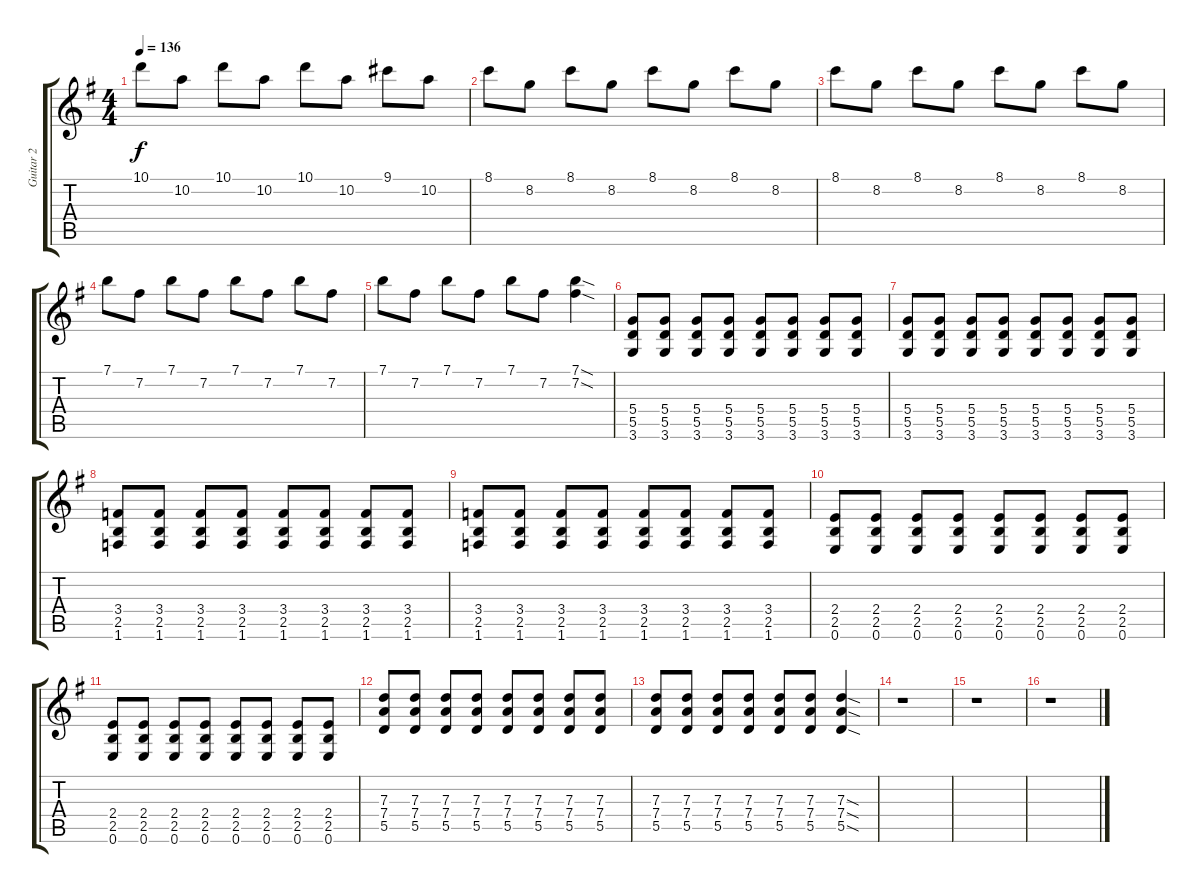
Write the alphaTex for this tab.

\track ("Guitar 2" "Guitar 2") {instrument overdrivenguitar}
\staff {score tabs}
\tuning (E4 B3 G3 D3 A2 E2) {hide}
\ts (4 4)
\tempo 136
\clef g2
\ks g
10.1.8{dy f} 10.2.8 10.1.8 10.2.8 10.1.8 10.2.8 9.1.8 10.2.8 |
8.1.8 8.2.8 8.1.8 8.2.8 8.1.8 8.2.8 8.1.8 8.2.8 |
8.1.8 8.2.8 8.1.8 8.2.8 8.1.8 8.2.8 8.1.8 8.2.8 |
7.1.8 7.2.8 7.1.8 7.2.8 7.1.8 7.2.8 7.1.8 7.2.8 |
7.1.8 7.2.8 7.1.8 7.2.8 7.1.8 7.2.8 (7.1{sod} 7.2{sod}).4 |
(5.4 5.5 3.6).8 (5.4 5.5 3.6).8 (5.4 5.5 3.6).8 (5.4 5.5 3.6).8 (5.4 5.5 3.6).8 (5.4 5.5 3.6).8 (5.4 5.5 3.6).8 (5.4 5.5 3.6).8 |
(5.4 5.5 3.6).8 (5.4 5.5 3.6).8 (5.4 5.5 3.6).8 (5.4 5.5 3.6).8 (5.4 5.5 3.6).8 (5.4 5.5 3.6).8 (5.4 5.5 3.6).8 (5.4 5.5 3.6).8 |
(3.4 2.5 1.6).8 (3.4 2.5 1.6).8 (3.4 2.5 1.6).8 (3.4 2.5 1.6).8 (3.4 2.5 1.6).8 (3.4 2.5 1.6).8 (3.4 2.5 1.6).8 (3.4 2.5 1.6).8 |
(3.4 2.5 1.6).8 (3.4 2.5 1.6).8 (3.4 2.5 1.6).8 (3.4 2.5 1.6).8 (3.4 2.5 1.6).8 (3.4 2.5 1.6).8 (3.4 2.5 1.6).8 (3.4 2.5 1.6).8 |
(2.4 2.5 0.6).8 (2.4 2.5 0.6).8 (2.4 2.5 0.6).8 (2.4 2.5 0.6).8 (2.4 2.5 0.6).8 (2.4 2.5 0.6).8 (2.4 2.5 0.6).8 (2.4 2.5 0.6).8 |
(2.4 2.5 0.6).8 (2.4 2.5 0.6).8 (2.4 2.5 0.6).8 (2.4 2.5 0.6).8 (2.4 2.5 0.6).8 (2.4 2.5 0.6).8 (2.4 2.5 0.6).8 (2.4 2.5 0.6).8 |
(7.3 7.4 5.5).8 (7.3 7.4 5.5).8 (7.3 7.4 5.5).8 (7.3 7.4 5.5).8 (7.3 7.4 5.5).8 (7.3 7.4 5.5).8 (7.3 7.4 5.5).8 (7.3 7.4 5.5).8 |
(7.3 7.4 5.5).8 (7.3 7.4 5.5).8 (7.3 7.4 5.5).8 (7.3 7.4 5.5).8 (7.3 7.4 5.5).8 (7.3 7.4 5.5).8 (7.3{sod} 7.4{sod} 5.5{sod}).4 |
r.1 |
r.1 |
r.1
